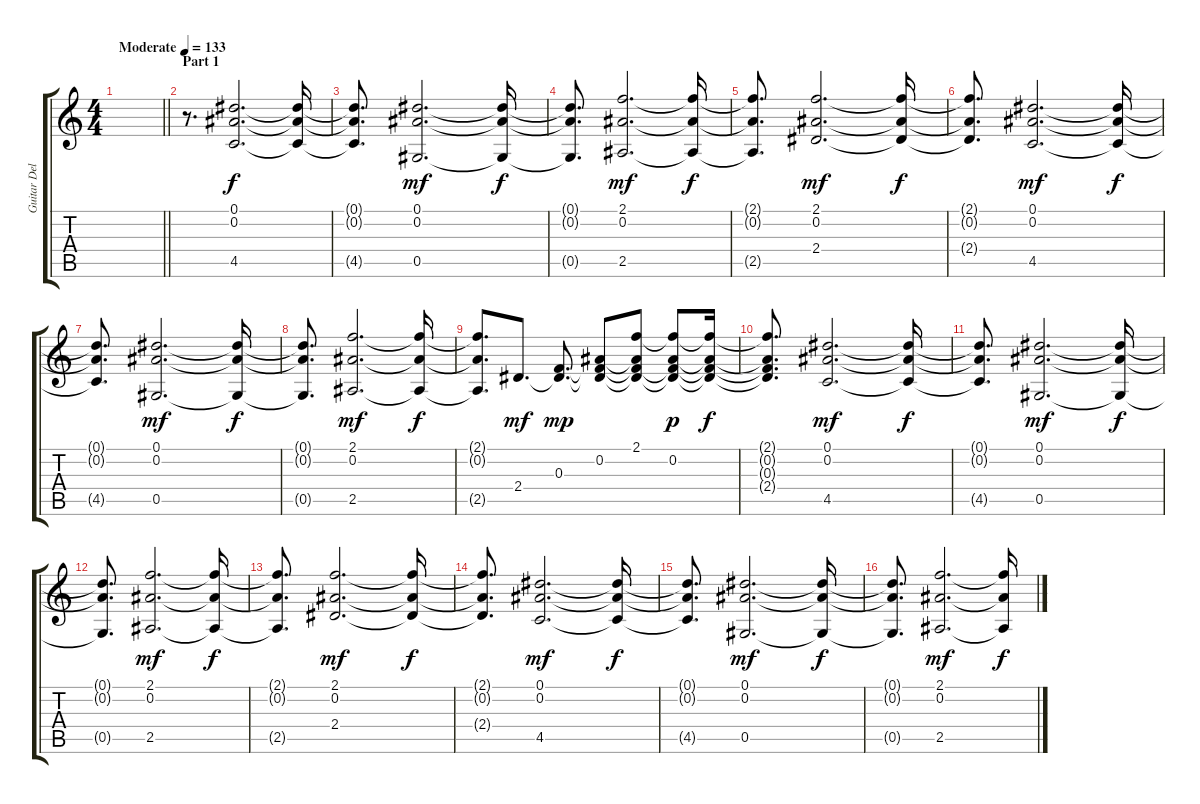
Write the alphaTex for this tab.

\track ("Guitar Delay" "Guitar Del") {instrument acousticguitarsteel}
\staff {score tabs}
\tuning (Eb4 Bb3 F3 Db3 Ab2 Eb2) {hide}
\ts (4 4)
\tempo (133 "Moderate")
\clef g2
\barLineRight lightlight
\ks c
|
\section ("" "Part 1")
r.8{d} (0.1 0.2 4.5).2{d} (0.1{t} 0.2{t} 4.5{t}).16{dy f} |
(0.1{t} 0.2{t} 4.5{t}).8{d} (0.1 0.2 0.5).2{d dy mf} (0.1{t} 0.2{t} 0.5{t}).16{dy f} |
(0.1{t} 0.2{t} 0.5{t}).8{d} (2.1 0.2 2.5).2{d dy mf} (2.1{t} 0.2{t} 2.5{t}).16{dy f} |
(2.1{t} 0.2{t} 2.5{t}).8{d} (2.1 0.2 2.4).2{d dy mf} (2.1{t} 0.2{t} 2.4{t}).16{dy f} |
(2.1{t} 0.2{t} 2.4{t}).8{d} (0.1 0.2 4.5).2{d dy mf} (0.1{t} 0.2{t} 4.5{t}).16{dy f} |
(0.1{t} 0.2{t} 4.5{t}).8{d} (0.1 0.2 0.5).2{d dy mf} (0.1{t} 0.2{t} 0.5{t}).16{dy f} |
(0.1{t} 0.2{t} 0.5{t}).8{d} (2.1 0.2 2.5).2{d dy mf} (2.1{t} 0.2{t} 2.5{t}).16{dy f} |
(2.1{t} 0.2{t} 2.5{t}).8{d} 2.4.8{d dy mf} (0.3 2.4{t}).8{d dy mp} (0.2 0.3{t} 2.4{t}).8 (2.1 0.2{t} 0.3{t} 2.4{t}).8 (2.1{t} 0.2 0.3{t} 2.4{t}).8{dy p} (2.1{t} 0.2{t} 0.3{t} 2.4{t}).16{dy f} |
(2.1{t} 0.2{t} 0.3{t} 2.4{t}).8{d} (0.1 0.2 4.5).2{d dy mf} (0.1{t} 0.2{t} 4.5{t}).16{dy f} |
(0.1{t} 0.2{t} 4.5{t}).8{d} (0.1 0.2 0.5).2{d dy mf} (0.1{t} 0.2{t} 0.5{t}).16{dy f} |
(0.1{t} 0.2{t} 0.5{t}).8{d} (2.1 0.2 2.5).2{d dy mf} (2.1{t} 0.2{t} 2.5{t}).16{dy f} |
(2.1{t} 0.2{t} 2.5{t}).8{d} (2.1 0.2 2.4).2{d dy mf} (2.1{t} 0.2{t} 2.4{t}).16{dy f} |
(2.1{t} 0.2{t} 2.4{t}).8{d} (0.1 0.2 4.5).2{d dy mf} (0.1{t} 0.2{t} 4.5{t}).16{dy f} |
(0.1{t} 0.2{t} 4.5{t}).8{d} (0.1 0.2 0.5).2{d dy mf} (0.1{t} 0.2{t} 0.5{t}).16{dy f} |
(0.1{t} 0.2{t} 0.5{t}).8{d} (2.1 0.2 2.5).2{d dy mf} (2.1{t} 0.2{t} 2.5{t}).16{dy f}
